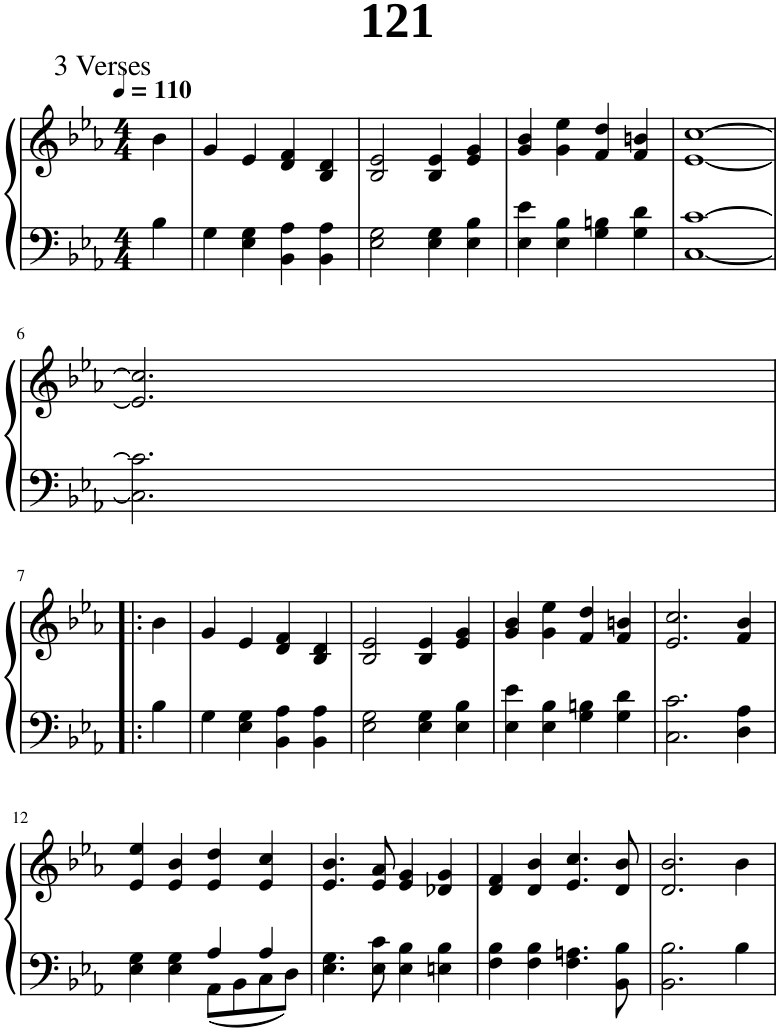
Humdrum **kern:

**kern	**kern
*part1	*part1
*staff2	*staff1
*I"Piano	*
*I'Pno.	*
*clefF4	*clefG2
*k[b-e-a-]	*k[b-e-a-]
*M4/4	*M4/4
*MM110	*MM110
=1	=1
4B-\	4b-\
=2	=2
4G\	4g/
4E-\ 4G\	4e-/
4BB-\ 4A-\	4d/ 4f/
4BB-\ 4A-\	4B-/ 4d/
=3	=3
2E-\ 2G\	2B-/ 2e-/
4E-\ 4G\	4B-/ 4e-/
4E-\ 4B-\	4e-/ 4g/
=4	=4
4E-\ 4e-\	4g/ 4b-/
4E-\ 4B-\	4g\ 4ee-\
4G\ 4Bn\	4f/ 4dd/
4G\ 4d\	4f/ 4bn/
=5	=5
[1C [1c	[1e- [1cc
!!LO:LB:g=z
=6	=6
2.C\] 2.c\]	2.e-/] 2.cc/]
!!LO:LB:g=z
=7!|:	=7!|:
4B-\	4b-\
=8	=8
4G\	4g/
4E-\ 4G\	4e-/
4BB-\ 4A-\	4d/ 4f/
4BB-\ 4A-\	4B-/ 4d/
=9	=9
2E-\ 2G\	2B-/ 2e-/
4E-\ 4G\	4B-/ 4e-/
4E-\ 4B-\	4e-/ 4g/
=10	=10
4E-\ 4e-\	4g/ 4b-/
4E-\ 4B-\	4g\ 4ee-\
4G\ 4Bn\	4f/ 4dd/
4G\ 4d\	4f/ 4bn/
=11	=11
2.C\ 2.c\	2.e-/ 2.cc/
4D\ 4A-\	4f/ 4b-/
!!LO:LB:g=z
=12	=12
*^	*
4E-\ 4G\	2ryy	4e-/ 4ee-/
4E-\ 4G\	.	4e-/ 4b-/
4A-/	8AA-\L	4e-/ 4dd/
.	8BB-\	.
4A-/	8C\	4e-/ 4cc/
.	8D\J	.
*v	*v	*
=13	=13
4.E-\ 4.G\	4.e-/ 4.b-/
8E-\ 8c\	8e-/ 8a-/
4E-\ 4B-\	4e-/ 4g/
4En\ 4B-\	4d-X/ 4g/
=14	=14
4F\ 4B-\	4d/ 4f/
4F\ 4B-\	4d/ 4b-/
4.F\ 4.An\	4.e-/ 4.cc/
8BB-\ 8B-\	8d/ 8b-/
=15	=15
2.BB-\ 2.B-\	2.d/ 2.b-/
4B-\	4b-\
=	=
*-	*-
